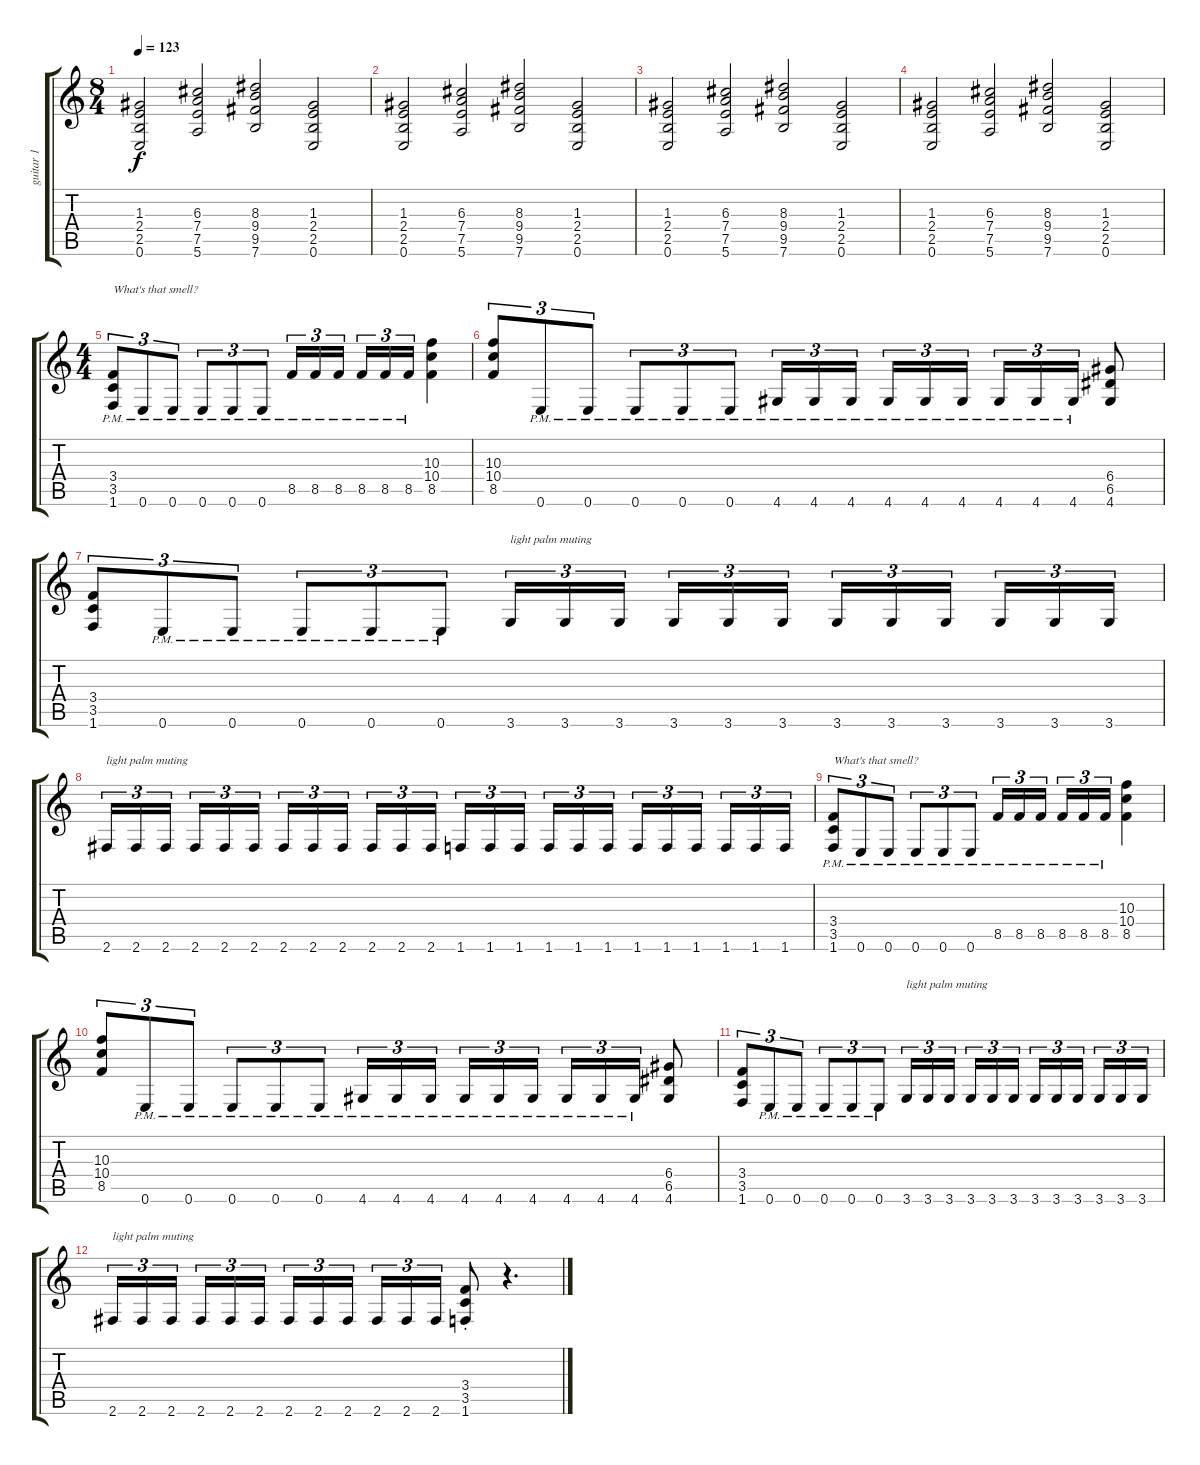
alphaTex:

\track ("guitar 1" "guitar 1") {instrument distortionguitar}
\staff {score tabs}
\tuning (E4 B3 G3 D3 A2 E2) {hide}
\ts (8 4)
\tempo 123
\clef g2
\ks c
(1.3 2.4 2.5 0.6).2{dy f} (6.3 7.4 7.5 5.6).2 (8.3 9.4 9.5 7.6).2 (1.3 2.4 2.5 0.6).2 |
(1.3 2.4 2.5 0.6).2 (6.3 7.4 7.5 5.6).2 (8.3 9.4 9.5 7.6).2 (1.3 2.4 2.5 0.6).2 |
(1.3 2.4 2.5 0.6).2 (6.3 7.4 7.5 5.6).2 (8.3 9.4 9.5 7.6).2 (1.3 2.4 2.5 0.6).2 |
(1.3 2.4 2.5 0.6).2 (6.3 7.4 7.5 5.6).2 (8.3 9.4 9.5 7.6).2 (1.3 2.4 2.5 0.6).2 |
\ts (4 4)
(3.4 3.5 1.6{pm}).8{tu (3 2) txt "What's that smell?"} 0.6{pm}.8{tu (3 2)} 0.6{pm}.8{tu (3 2)} 0.6{pm}.8{tu (3 2)} 0.6{pm}.8{tu (3 2)} 0.6{pm}.8{tu (3 2)} 8.5{pm}.16{tu (3 2)} 8.5{pm}.16{tu (3 2)} 8.5{pm}.16{tu (3 2)} 8.5{pm}.16{tu (3 2)} 8.5{pm}.16{tu (3 2)} 8.5{pm}.16{tu (3 2)} (10.3 10.4 8.5).4 |
(10.3 10.4 8.5).8{tu (3 2)} 0.6{pm}.8{tu (3 2)} 0.6{pm}.8{tu (3 2)} 0.6{pm}.8{tu (3 2)} 0.6{pm}.8{tu (3 2)} 0.6{pm}.8{tu (3 2)} 4.6{pm}.16{tu (3 2)} 4.6{pm}.16{tu (3 2)} 4.6{pm}.16{tu (3 2)} 4.6{pm}.16{tu (3 2)} 4.6{pm}.16{tu (3 2)} 4.6{pm}.16{tu (3 2)} 4.6{pm}.16{tu (3 2)} 4.6{pm}.16{tu (3 2)} 4.6{pm}.16{tu (3 2)} (6.4 6.5 4.6).8 |
(3.4 3.5 1.6).8{tu (3 2)} 0.6{pm}.8{tu (3 2)} 0.6{pm}.8{tu (3 2)} 0.6{pm}.8{tu (3 2)} 0.6{pm}.8{tu (3 2)} 0.6{pm}.8{tu (3 2)} 3.6.16{tu (3 2) txt "light palm muting"} 3.6.16{tu (3 2)} 3.6.16{tu (3 2)} 3.6.16{tu (3 2)} 3.6.16{tu (3 2)} 3.6.16{tu (3 2)} 3.6.16{tu (3 2)} 3.6.16{tu (3 2)} 3.6.16{tu (3 2)} 3.6.16{tu (3 2)} 3.6.16{tu (3 2)} 3.6.16{tu (3 2)} |
2.6.16{tu (3 2) txt "light palm muting"} 2.6.16{tu (3 2)} 2.6.16{tu (3 2)} 2.6.16{tu (3 2)} 2.6.16{tu (3 2)} 2.6.16{tu (3 2)} 2.6.16{tu (3 2)} 2.6.16{tu (3 2)} 2.6.16{tu (3 2)} 2.6.16{tu (3 2)} 2.6.16{tu (3 2)} 2.6.16{tu (3 2)} 1.6.16{tu (3 2)} 1.6.16{tu (3 2)} 1.6.16{tu (3 2)} 1.6.16{tu (3 2)} 1.6.16{tu (3 2)} 1.6.16{tu (3 2)} 1.6.16{tu (3 2)} 1.6.16{tu (3 2)} 1.6.16{tu (3 2)} 1.6.16{tu (3 2)} 1.6.16{tu (3 2)} 1.6.16{tu (3 2)} |
(3.4 3.5 1.6{pm}).8{tu (3 2) txt "What's that smell?"} 0.6{pm}.8{tu (3 2)} 0.6{pm}.8{tu (3 2)} 0.6{pm}.8{tu (3 2)} 0.6{pm}.8{tu (3 2)} 0.6{pm}.8{tu (3 2)} 8.5{pm}.16{tu (3 2)} 8.5{pm}.16{tu (3 2)} 8.5{pm}.16{tu (3 2)} 8.5{pm}.16{tu (3 2)} 8.5{pm}.16{tu (3 2)} 8.5{pm}.16{tu (3 2)} (10.3 10.4 8.5).4 |
(10.3 10.4 8.5).8{tu (3 2)} 0.6{pm}.8{tu (3 2)} 0.6{pm}.8{tu (3 2)} 0.6{pm}.8{tu (3 2)} 0.6{pm}.8{tu (3 2)} 0.6{pm}.8{tu (3 2)} 4.6{pm}.16{tu (3 2)} 4.6{pm}.16{tu (3 2)} 4.6{pm}.16{tu (3 2)} 4.6{pm}.16{tu (3 2)} 4.6{pm}.16{tu (3 2)} 4.6{pm}.16{tu (3 2)} 4.6{pm}.16{tu (3 2)} 4.6{pm}.16{tu (3 2)} 4.6{pm}.16{tu (3 2)} (6.4 6.5 4.6).8 |
(3.4 3.5 1.6).8{tu (3 2)} 0.6{pm}.8{tu (3 2)} 0.6{pm}.8{tu (3 2)} 0.6{pm}.8{tu (3 2)} 0.6{pm}.8{tu (3 2)} 0.6{pm}.8{tu (3 2)} 3.6.16{tu (3 2) txt "light palm muting"} 3.6.16{tu (3 2)} 3.6.16{tu (3 2)} 3.6.16{tu (3 2)} 3.6.16{tu (3 2)} 3.6.16{tu (3 2)} 3.6.16{tu (3 2)} 3.6.16{tu (3 2)} 3.6.16{tu (3 2)} 3.6.16{tu (3 2)} 3.6.16{tu (3 2)} 3.6.16{tu (3 2)} |
2.6.16{tu (3 2) txt "light palm muting"} 2.6.16{tu (3 2)} 2.6.16{tu (3 2)} 2.6.16{tu (3 2)} 2.6.16{tu (3 2)} 2.6.16{tu (3 2)} 2.6.16{tu (3 2)} 2.6.16{tu (3 2)} 2.6.16{tu (3 2)} 2.6.16{tu (3 2)} 2.6.16{tu (3 2)} 2.6.16{tu (3 2)} (3.4{st} 3.5 1.6).8 r.4{d}
